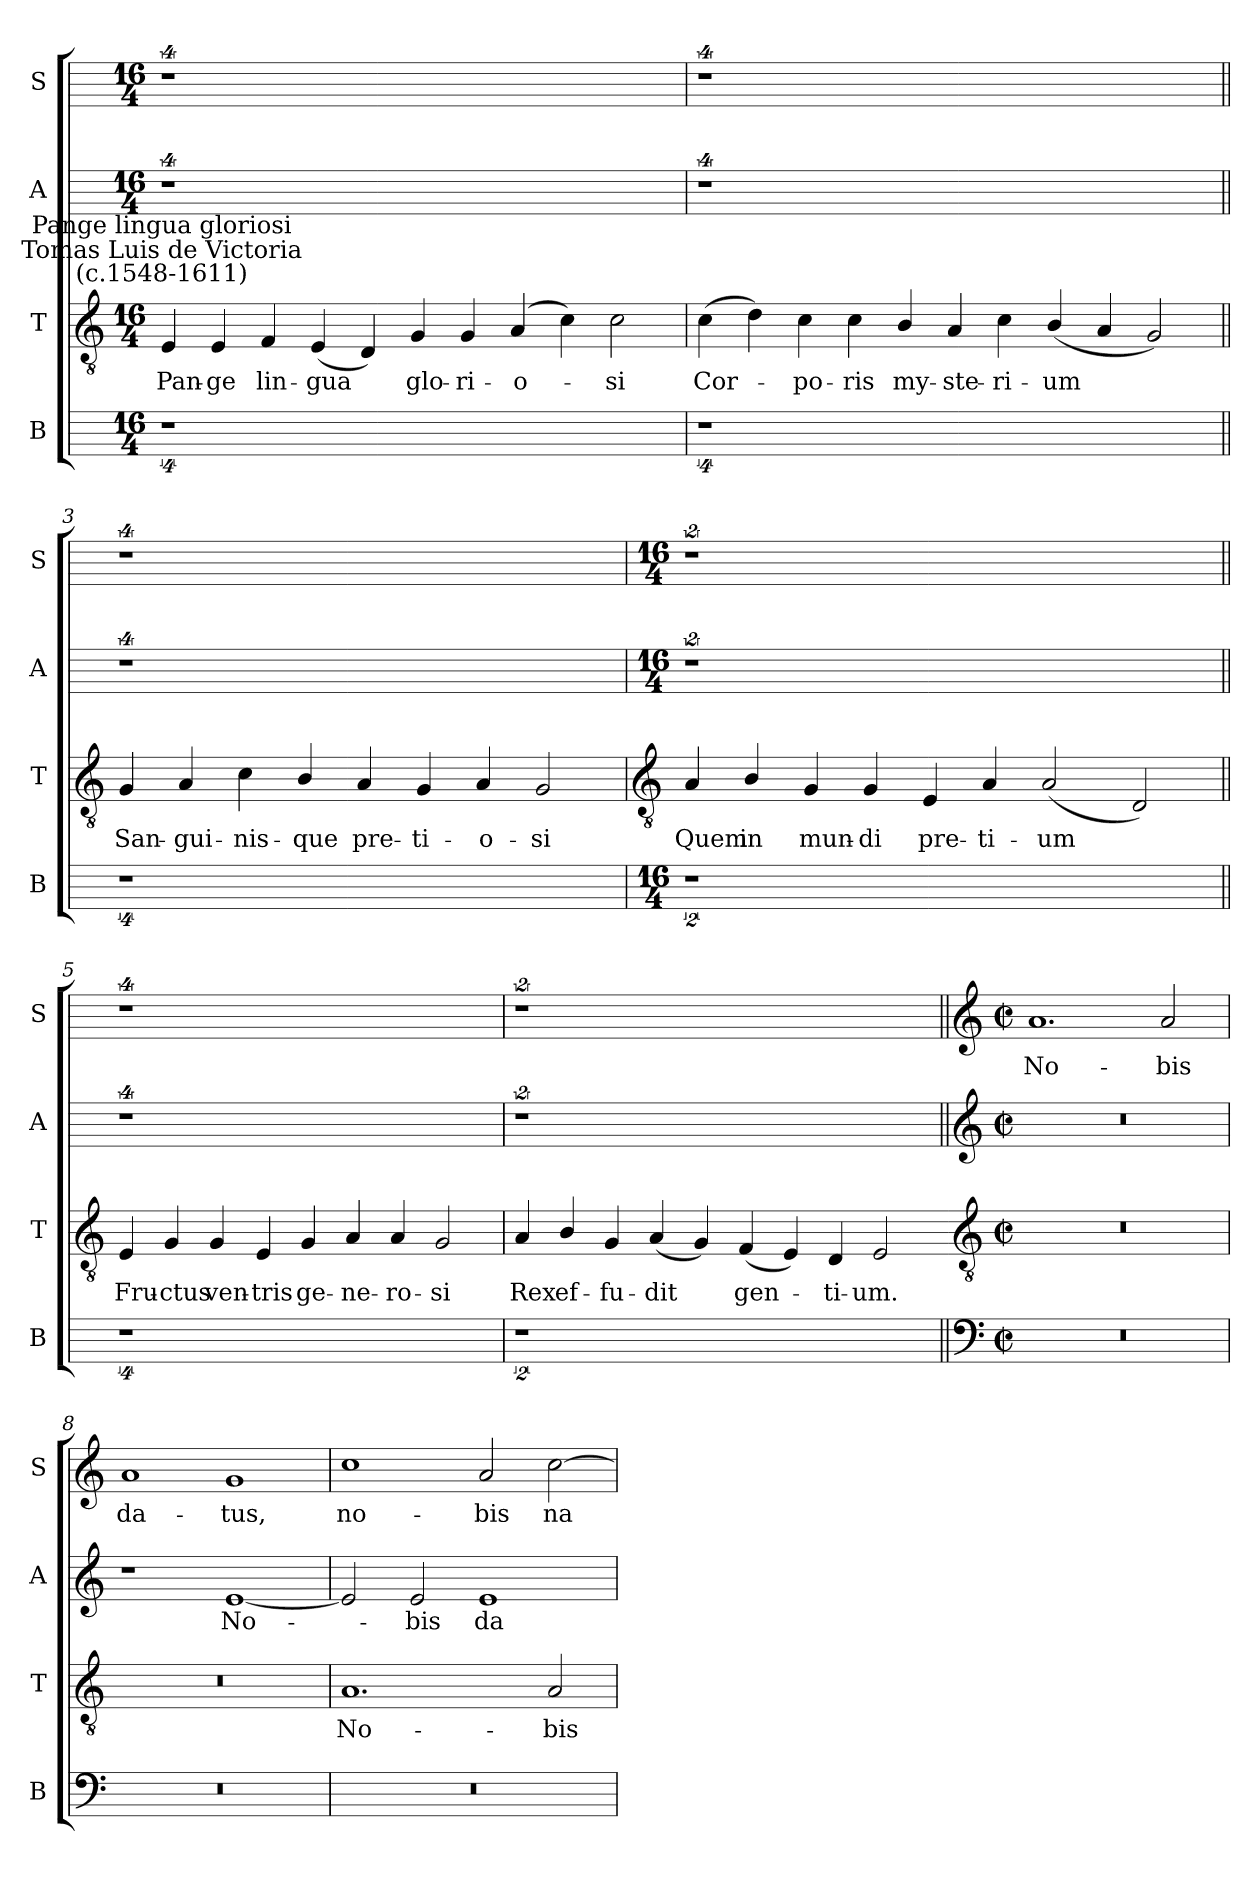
**kern	**kern	**text	**kern	**text	**kern	**text
*part4	*part3	*part3	*part2	*part2	*part1	*part1
*staff4	*staff3	*staff3	*staff2	*staff2	*staff1	*staff1
*I"B	*I"T	*	*I"A	*	*I"S	*
*I'B	*I'T	*	*I'A	*	*I'S	*
*	*clefGv2	*	*	*	*	*
*	*k[]	*	*	*	*	*
*	*C:	*	*	*	*	*
*M16/4	*M16/4	*	*M16/4	*	*M16/4	*
=1	=1	=1	=1	=1	=1	=1
!	!LO:TX:a:cj:t=Tomas Luis de Victoria\n(c.1548-1611)	!	!	!	!	!
!	!LO:TX:a:cj:t=Pange lingua gloriosi	!	!	!	!	!
!	!	!LO:LY:b	!	!	!	!
4%11r	4E	Pan-	4%11r	.	4%11r	.
!	!	!LO:LY:b	!	!	!	!
.	4E	-ge	.	.	.	.
!	!	!LO:LY:b	!	!	!	!
.	4F	lin-	.	.	.	.
!	!	!LO:LY:b	!	!	!	!
.	(<4E	-gua	.	.	.	.
.	4D)	.	.	.	.	.
!	!	!LO:LY:b	!	!	!	!
.	4G	glo-	.	.	.	.
!	!	!LO:LY:b	!	!	!	!
.	4G	-ri-	.	.	.	.
!	!	!LO:LY:b	!	!	!	!
.	(<4A	-o-	.	.	.	.
.	4c)	.	.	.	.	.
!	!	!LO:LY:b	!	!	!	!
.	2c	si	.	.	.	.
=2	=2	=2	=2	=2	=2	=2
!	!	!LO:LY:b	!	!	!	!
4%11r	(>4c	Cor-	4%11r	.	4%11r	.
.	4d)	.	.	.	.	.
!	!	!LO:LY:b	!	!	!	!
.	4c	po-	.	.	.	.
!	!	!LO:LY:b	!	!	!	!
.	4c	-ris	.	.	.	.
!	!	!LO:LY:b	!	!	!	!
.	4B/	my-	.	.	.	.
!	!	!LO:LY:b	!	!	!	!
.	4A	-ste-	.	.	.	.
!	!	!LO:LY:b	!	!	!	!
.	4c	-ri-	.	.	.	.
!	!	!LO:LY:b	!	!	!	!
.	(<4B/	-um	.	.	.	.
.	4A	.	.	.	.	.
.	2G)	.	.	.	.	.
=3||	=3||	=3||	=3||	=3||	=3||	=3||
!	!	!LO:LY:b	!	!	!	!
4%9r	4G	San-	4%9r	.	4%9r	.
!	!	!LO:LY:b	!	!	!	!
.	4A	-gui-	.	.	.	.
!	!	!LO:LY:b	!	!	!	!
.	4c	-nis-	.	.	.	.
!	!	!LO:LY:b	!	!	!	!
.	4B/	-que	.	.	.	.
!	!	!LO:LY:b	!	!	!	!
.	4A	pre-	.	.	.	.
!	!	!LO:LY:b	!	!	!	!
.	4G	-ti-	.	.	.	.
!	!	!LO:LY:b	!	!	!	!
.	4A	-o-	.	.	.	.
!	!	!LO:LY:b	!	!	!	!
.	2G	-si	.	.	.	.
!!LO:LB:g=z
=4	=4	=4	=4	=4	=4	=4
*	*clefGv2	*	*	*	*	*
*M16/4	*	*	*M16/4	*	*M16/4	*
!	!	!LO:LY:b	!	!	!	!
2%5r	4A	Quem	2%5r	.	2%5r	.
!	!	!LO:LY:b	!	!	!	!
.	4B/	in	.	.	.	.
!	!	!LO:LY:b	!	!	!	!
.	4G	mun-	.	.	.	.
!	!	!LO:LY:b	!	!	!	!
.	4G	-di	.	.	.	.
!	!	!LO:LY:b	!	!	!	!
.	4E	pre-	.	.	.	.
!	!	!LO:LY:b	!	!	!	!
.	4A	-ti-	.	.	.	.
!	!	!LO:LY:b	!	!	!	!
.	(<2A	-um	.	.	.	.
.	2D)	.	.	.	.	.
=5||	=5||	=5||	=5||	=5||	=5||	=5||
!	!	!LO:LY:b	!	!	!	!
4%9r	4E	Fru-	4%9r	.	4%9r	.
!	!	!LO:LY:b	!	!	!	!
.	4G	-ctus	.	.	.	.
!	!	!LO:LY:b	!	!	!	!
.	4G	ven-	.	.	.	.
!	!	!LO:LY:b	!	!	!	!
.	4E	-tris	.	.	.	.
!	!	!LO:LY:b	!	!	!	!
.	4G	ge-	.	.	.	.
!	!	!LO:LY:b	!	!	!	!
.	4A	-ne-	.	.	.	.
!	!	!LO:LY:b	!	!	!	!
.	4A	-ro-	.	.	.	.
!	!	!LO:LY:b	!	!	!	!
.	2G	-si	.	.	.	.
=6	=6	=6	=6	=6	=6	=6
!	!	!LO:LY:b	!	!	!	!
2%5r	4A	Rex	2%5r	.	2%5r	.
!	!	!LO:LY:b	!	!	!	!
.	4B/	ef-	.	.	.	.
!	!	!LO:LY:b	!	!	!	!
.	4G	-fu-	.	.	.	.
!	!	!LO:LY:b	!	!	!	!
.	(<4A	-dit	.	.	.	.
.	4G)	.	.	.	.	.
!	!	!LO:LY:b	!	!	!	!
.	(<4F	gen-	.	.	.	.
.	4E)	.	.	.	.	.
!	!	!LO:LY:b	!	!	!	!
.	4D	ti-	.	.	.	.
!	!	!LO:LY:b	!	!	!	!
.	2E	-um.	.	.	.	.
!!LO:LB:g=z
=7||	=7-	=7||	=7||	=7||	=7||	=7||
*clefF4	*clefGv2	*	*clefG2	*	*clefG2	*
*k[]	*	*	*k[]	*	*k[]	*
*C:	*	*	*C:	*	*C:	*
*M4/2	*M4/2	*	*M4/2	*	*M4/2	*
*met(c|)	*met(c|)	*	*met(c|)	*	*met(c|)	*
!	!	!	!	!	!	!LO:LY:b
0r	0r	.	0r	.	1.a	No-
!	!	!	!	!	!	!LO:LY:b
.	.	.	.	.	2a	-bis
=8	=8	=8	=8	=8	=8	=8
!	!	!	!	!	!	!LO:LY:b
0r	0r	.	1r	.	1a	da-
!	!	!	!	!LO:LY:b	!	!LO:LY:b
.	.	.	[1e	No-	1g	-tus,
=9	=9	=9	=9	=9	=9	=9
!	!	!LO:LY:b	!	!	!	!LO:LY:b
0r	1.A	No-	2e]	.	1cc	no-
!	!	!	!	!LO:LY:b	!	!
.	.	.	2e	bis	.	.
!	!	!	!	!LO:LY:b	!	!LO:LY:b
.	.	.	1e	da-	2a	-bis
!	!	!LO:LY:b	!	!	!	!LO:LY:b
.	2A	-bis	.	.	[2cc	na-
=	=	=	=	=	=	=
*-	*-	*-	*-	*-	*-	*-
